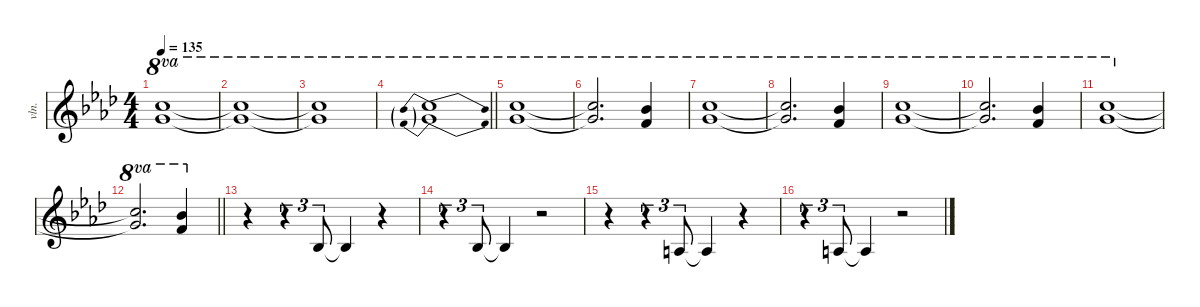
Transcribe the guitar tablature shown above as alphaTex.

\defaultSystemsLayout 4
\hideDynamics
\bracketExtendMode nobrackets
\otherSystemsTrackNameOrientation horizontal
\track ("Synth" "vln.") {defaultSystemsLayout 8 instrument stringensemble2}
\staff {score}
\tuning (D4 A3 F3 C3 G2 C2)
\ts (4 4)
\tempo 135
\clef g2
\ks ab
(22.1{t acc forcenatural} 22.2{t acc forcenatural}).1{ot 8va dy f beam Up} |
(22.1{t acc forcenatural} 22.2{t acc forcenatural}).1{ot 8va beam Up} |
(22.1{t acc forcenatural} 22.2{t acc forcenatural}).1{ot 8va beam Up} |
\barLineRight lightlight
(20.1{be (prebendrelease 0 4 39.999998399999996 0)} 20.2{be (prebendrelease 0 4 39.999998399999996 0)}).1{ot 8va beam Up} |
(22.1{acc forcenatural} 22.2{acc forcenatural}).1{ot 8va beam Up} |
(22.1{t acc forcenatural} 22.2{t acc forcenatural}).2{d ot 8va beam Up} (20.1{acc b} 20.2{acc forcenatural}).4{ot 8va beam Up} |
(22.1{acc forcenatural} 22.2{acc forcenatural}).1{ot 8va beam Up} |
(22.1{t acc forcenatural} 22.2{t acc forcenatural}).2{d ot 8va beam Up} (20.1{acc b} 20.2{acc forcenatural}).4{ot 8va beam Up} |
(22.1{acc forcenatural} 22.2{acc forcenatural}).1{ot 8va beam Up} |
(22.1{t acc forcenatural} 22.2{t acc forcenatural}).2{d ot 8va beam Up} (20.1{acc b} 20.2{acc forcenatural}).4{ot 8va beam Up} |
(22.1{acc forcenatural} 22.2{acc forcenatural}).1{ot 8va beam Up} |
\barLineRight lightlight
(22.1{t acc forcenatural} 22.2{t acc forcenatural}).2{d ot 8va beam Up} (20.1{acc b} 20.2{acc forcenatural}).4{ot 8va beam Up} |
r.4{beam Down} r.4{tu (3 2) beam Down} 5.3{acc b}.8{tu (3 2) beam Up} 5.3{t acc b}.4{beam Up} r.4{beam Up} |
r.4{tu (3 2) beam Down} 5.3{acc b}.8{tu (3 2) beam Up} 5.3{t acc b}.4{beam Up} r.2{beam Up} |
r.4{beam Down} r.4{tu (3 2) beam Down} 4.3{acc forcenatural}.8{tu (3 2) beam Up} 4.3{t acc forcenatural}.4{beam Up} r.4{beam Up} |
r.4{tu (3 2) beam Down} 4.3{acc forcenatural}.8{tu (3 2) beam Up} 4.3{t acc forcenatural}.4{beam Up} r.2{beam Up}
